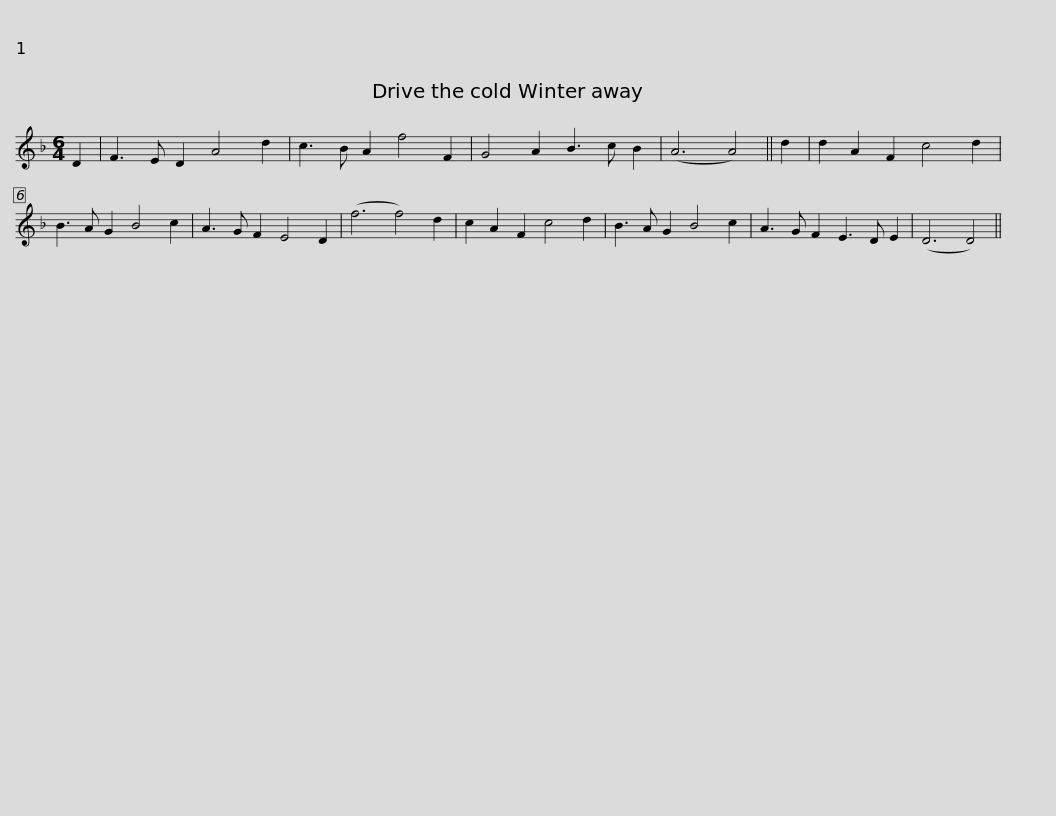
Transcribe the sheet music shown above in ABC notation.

X:1
L:1/8
M:6/4
I:linebreak $
K:Dmin
V:1 treble
V:1
 D2 | F3 E D2 A4 d2 | c3 B A2 f4 F2 | G4 A2 B3 c B2 | (A6 A4) || %5
 d2 | d2 A2 F2 c4 d2 | B3 A G2 B4 c2 |$ A3 G F2 E4 D2 | (f6 f4) d2 | %10
 c2 A2 F2 c4 d2 | B3 A G2 B4 c2 | A3 G F2 E3 D E2 | (D6 D4) || %14
